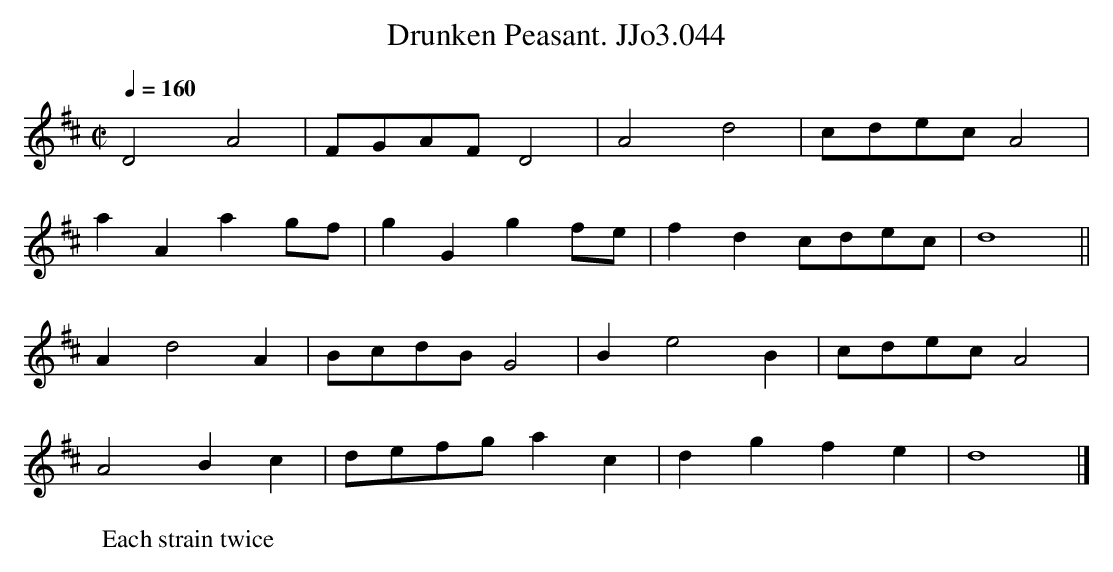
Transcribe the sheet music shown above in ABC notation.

X:1
T:Drunken Peasant. JJo3.044
M:C|
L:1/4
Q:1/4=160
W:Each strain twice
K:D
D2A2|F/G/A/F/D2|A2d2|c/d/e/c/A2|
aAag/f/|gGgf/e/|fdc/d/e/c/|d4||
Ad2A|B/c/d/B/G2|Be2B|c/d/e/c/A2|
A2Bc|d/e/f/g/ac|dgfe|d4|]
